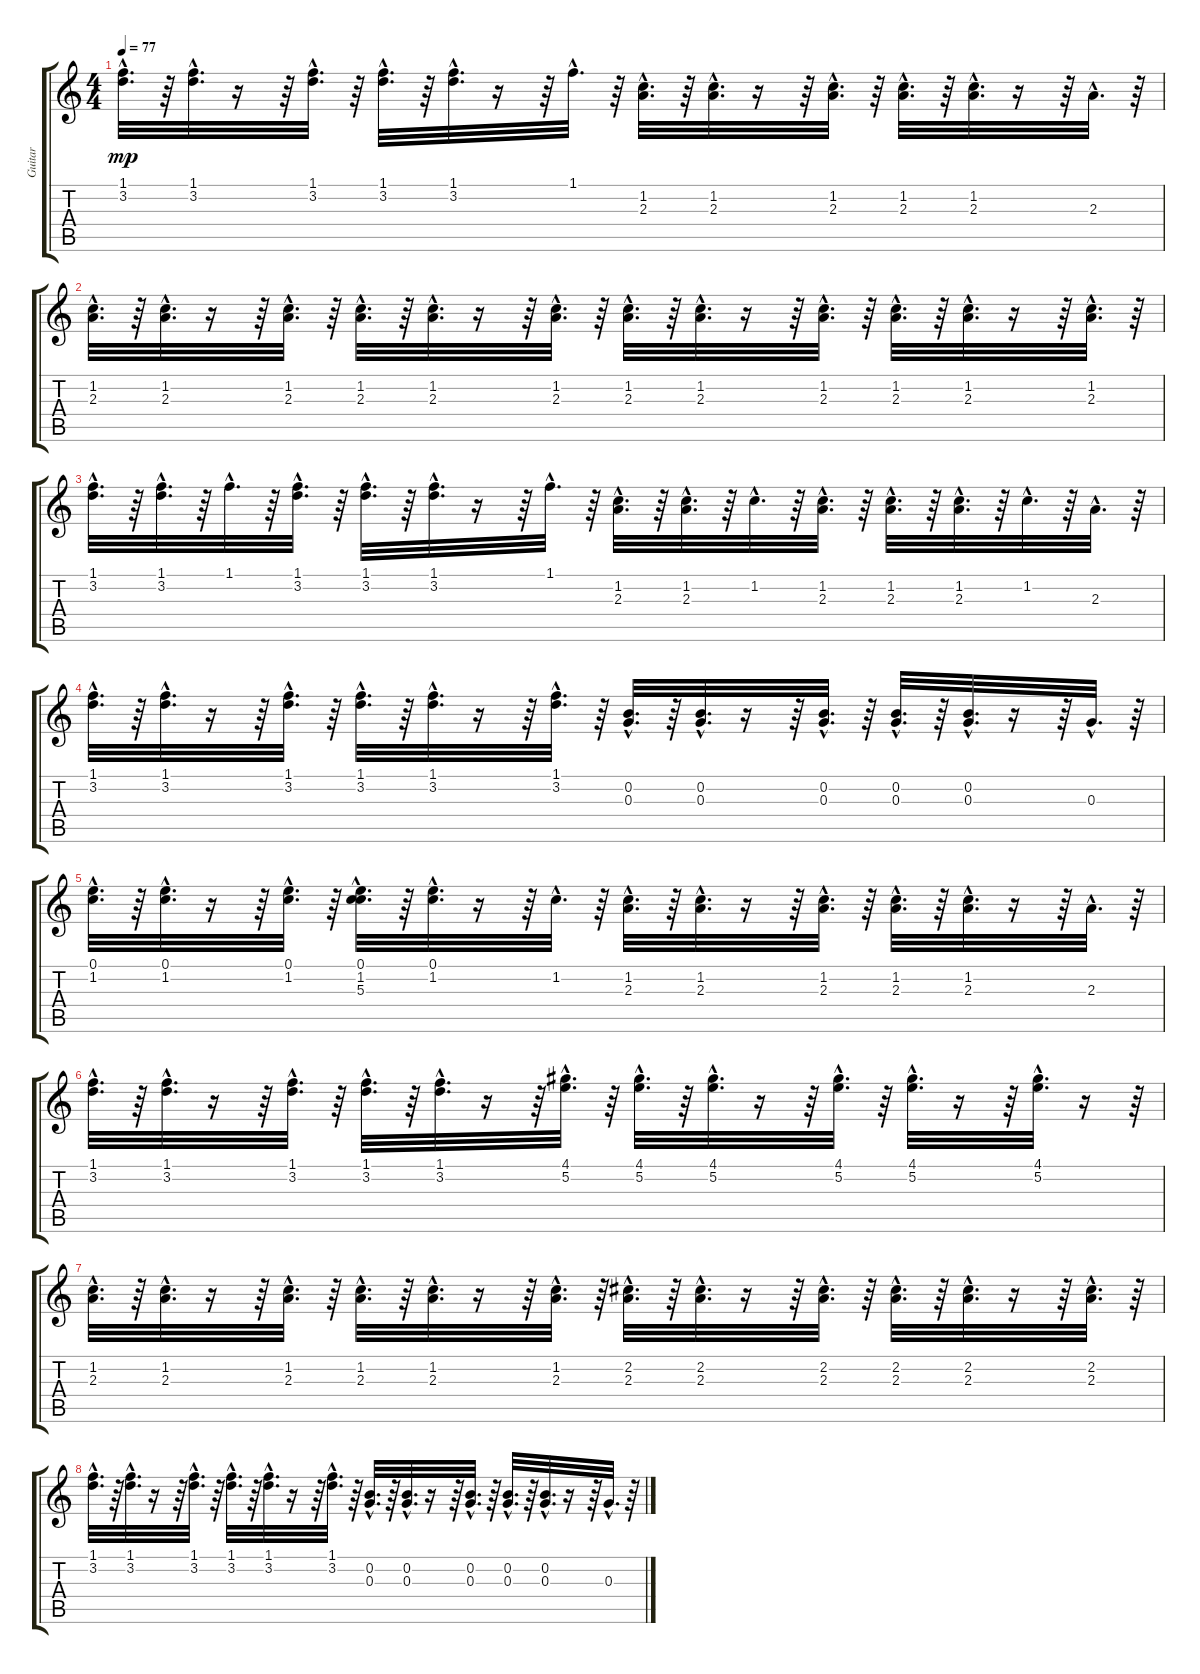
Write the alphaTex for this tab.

\track ("Guitar" "Guitar") {instrument overdrivenguitar}
\staff {score tabs}
\tuning (E4 B3 G3 D3 A2 E2) {hide}
\ts (4 4)
\tempo 77
\clef g2
\ks c
(1.1{hac} 3.2{hac}).32{d dy mp} r.64 (1.1{hac} 3.2{hac}).32{d} r.16 r.64 (1.1{hac} 3.2{hac}).32{d} r.64 (1.1{hac} 3.2{hac}).32{d} r.64 (1.1{hac} 3.2{hac}).32{d} r.16 r.64 1.1{hac}.32{d} r.64 (1.2{hac} 2.3{hac}).32{d} r.64 (1.2{hac} 2.3{hac}).32{d} r.16 r.64 (1.2{hac} 2.3{hac}).32{d} r.64 (1.2{hac} 2.3{hac}).32{d} r.64 (1.2{hac} 2.3{hac}).32{d} r.16 r.64 2.3{hac}.32{d} r.64 |
(1.2{hac} 2.3{hac}).32{d} r.64 (1.2{hac} 2.3{hac}).32{d} r.16 r.64 (1.2{hac} 2.3{hac}).32{d} r.64 (1.2{hac} 2.3{hac}).32{d} r.64 (1.2{hac} 2.3{hac}).32{d} r.16 r.64 (1.2{hac} 2.3{hac}).32{d} r.64 (1.2{hac} 2.3{hac}).32{d} r.64 (1.2{hac} 2.3{hac}).32{d} r.16 r.64 (1.2{hac} 2.3{hac}).32{d} r.64 (1.2{hac} 2.3{hac}).32{d} r.64 (1.2{hac} 2.3{hac}).32{d} r.16 r.64 (1.2{hac} 2.3{hac}).32{d} r.64 |
(1.1{hac} 3.2{hac}).32{d} r.64 (1.1{hac} 3.2{hac}).32{d} r.64 1.1{hac}.32{d} r.64 (1.1{hac} 3.2{hac}).32{d} r.64 (1.1{hac} 3.2{hac}).32{d} r.64 (1.1{hac} 3.2{hac}).32{d} r.16 r.64 1.1{hac}.32{d} r.64 (1.2{hac} 2.3{hac}).32{d} r.64 (1.2{hac} 2.3{hac}).32{d} r.64 1.2{hac}.32{d} r.64 (1.2{hac} 2.3{hac}).32{d} r.64 (1.2{hac} 2.3{hac}).32{d} r.64 (1.2{hac} 2.3{hac}).32{d} r.64 1.2{hac}.32{d} r.64 2.3{hac}.32{d} r.64 |
(1.1{hac} 3.2{hac}).32{d} r.64 (1.1{hac} 3.2{hac}).32{d} r.16 r.64 (1.1{hac} 3.2{hac}).32{d} r.64 (1.1{hac} 3.2{hac}).32{d} r.64 (1.1{hac} 3.2{hac}).32{d} r.16 r.64 (1.1{hac} 3.2{hac}).32{d} r.64 (0.2{hac} 0.3{hac}).32{d} r.64 (0.2{hac} 0.3{hac}).32{d} r.16 r.64 (0.2{hac} 0.3{hac}).32{d} r.64 (0.2{hac} 0.3{hac}).32{d} r.64 (0.2{hac} 0.3{hac}).32{d} r.16 r.64 0.3{hac}.32{d} r.64 |
(0.1{hac} 1.2{hac}).32{d} r.64 (0.1{hac} 1.2{hac}).32{d} r.16 r.64 (0.1{hac} 1.2{hac}).32{d} r.64 (0.1{hac} 1.2{hac} 5.3{hac}).32{d} r.64 (0.1{hac} 1.2{hac}).32{d} r.16 r.64 1.2{hac}.32{d} r.64 (1.2{hac} 2.3{hac}).32{d} r.64 (1.2{hac} 2.3{hac}).32{d} r.16 r.64 (1.2{hac} 2.3{hac}).32{d} r.64 (1.2{hac} 2.3{hac}).32{d} r.64 (1.2{hac} 2.3{hac}).32{d} r.16 r.64 2.3{hac}.32{d} r.64 |
(1.1{hac} 3.2{hac}).32{d} r.64 (1.1{hac} 3.2{hac}).32{d} r.16 r.64 (1.1{hac} 3.2{hac}).32{d} r.64 (1.1{hac} 3.2{hac}).32{d} r.64 (1.1{hac} 3.2{hac}).32{d} r.16 r.64 (4.1{hac} 5.2{hac}).32{d} r.64 (4.1{hac} 5.2{hac}).32{d} r.64 (4.1{hac} 5.2{hac}).32{d} r.16 r.64 (4.1{hac} 5.2{hac}).32{d} r.64 (4.1{hac} 5.2{hac}).32{d} r.16 r.64 (4.1{hac} 5.2{hac}).32{d} r.16 r.64 |
(1.2{hac} 2.3{hac}).32{d} r.64 (1.2{hac} 2.3{hac}).32{d} r.16 r.64 (1.2{hac} 2.3{hac}).32{d} r.64 (1.2{hac} 2.3{hac}).32{d} r.64 (1.2{hac} 2.3{hac}).32{d} r.16 r.64 (1.2{hac} 2.3{hac}).32{d} r.64 (2.2{hac} 2.3{hac}).32{d} r.64 (2.2{hac} 2.3{hac}).32{d} r.16 r.64 (2.2{hac} 2.3{hac}).32{d} r.64 (2.2{hac} 2.3{hac}).32{d} r.64 (2.2{hac} 2.3{hac}).32{d} r.16 r.64 (2.2{hac} 2.3{hac}).32{d} r.64 |
(1.1{hac} 3.2{hac}).32{d} r.64 (1.1{hac} 3.2{hac}).32{d} r.16 r.64 (1.1{hac} 3.2{hac}).32{d} r.64 (1.1{hac} 3.2{hac}).32{d} r.64 (1.1{hac} 3.2{hac}).32{d} r.16 r.64 (1.1{hac} 3.2{hac}).32{d} r.64 (0.2{hac} 0.3{hac}).32{d} r.64 (0.2{hac} 0.3{hac}).32{d} r.16 r.64 (0.2{hac} 0.3{hac}).32{d} r.64 (0.2{hac} 0.3{hac}).32{d} r.64 (0.2{hac} 0.3{hac}).32{d} r.16 r.64 0.3{hac}.32{d} r.64
